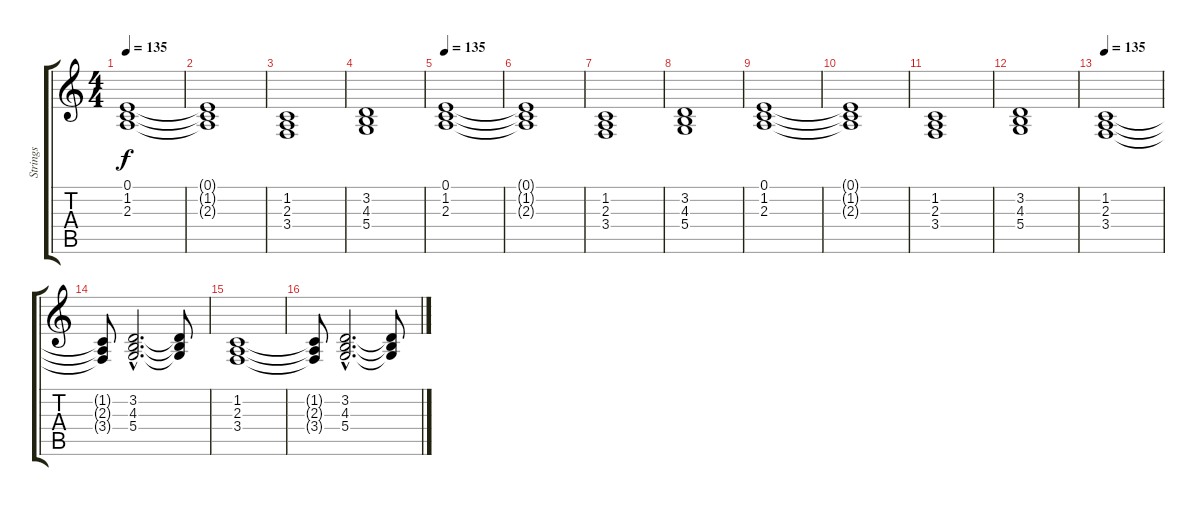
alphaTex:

\track ("Strings" "Strings") {instrument stringensemble1}
\staff {score tabs}
\tuning (E4 B3 G3 D3 A2 E2) {hide}
\ts (4 4)
\tempo 135
\clef g2
\ks c
(0.1 1.2 2.3).1{dy f} |
(0.1{t} 1.2{t} 2.3{t}).1 |
(1.2 2.3 3.4).1 |
(3.2 4.3 5.4).1 |
\tempo 135
(0.1 1.2 2.3).1 |
(0.1{t} 1.2{t} 2.3{t}).1 |
(1.2 2.3 3.4).1 |
(3.2 4.3 5.4).1 |
(0.1 1.2 2.3).1 |
(0.1{t} 1.2{t} 2.3{t}).1 |
(1.2 2.3 3.4).1 |
(3.2 4.3 5.4).1 |
\tempo 135
(1.2 2.3 3.4).1{volume 10} |
(1.2{t} 2.3{t} 3.4{t}).8 (3.2{hac} 4.3{hac} 5.4{hac}).2{d} (3.2{t} 4.3{t} 5.4{t}).8 |
(1.2 2.3 3.4).1{volume 10} |
(1.2{t} 2.3{t} 3.4{t}).8 (3.2{hac} 4.3{hac} 5.4{hac}).2{d} (3.2{t} 4.3{t} 5.4{t}).8
